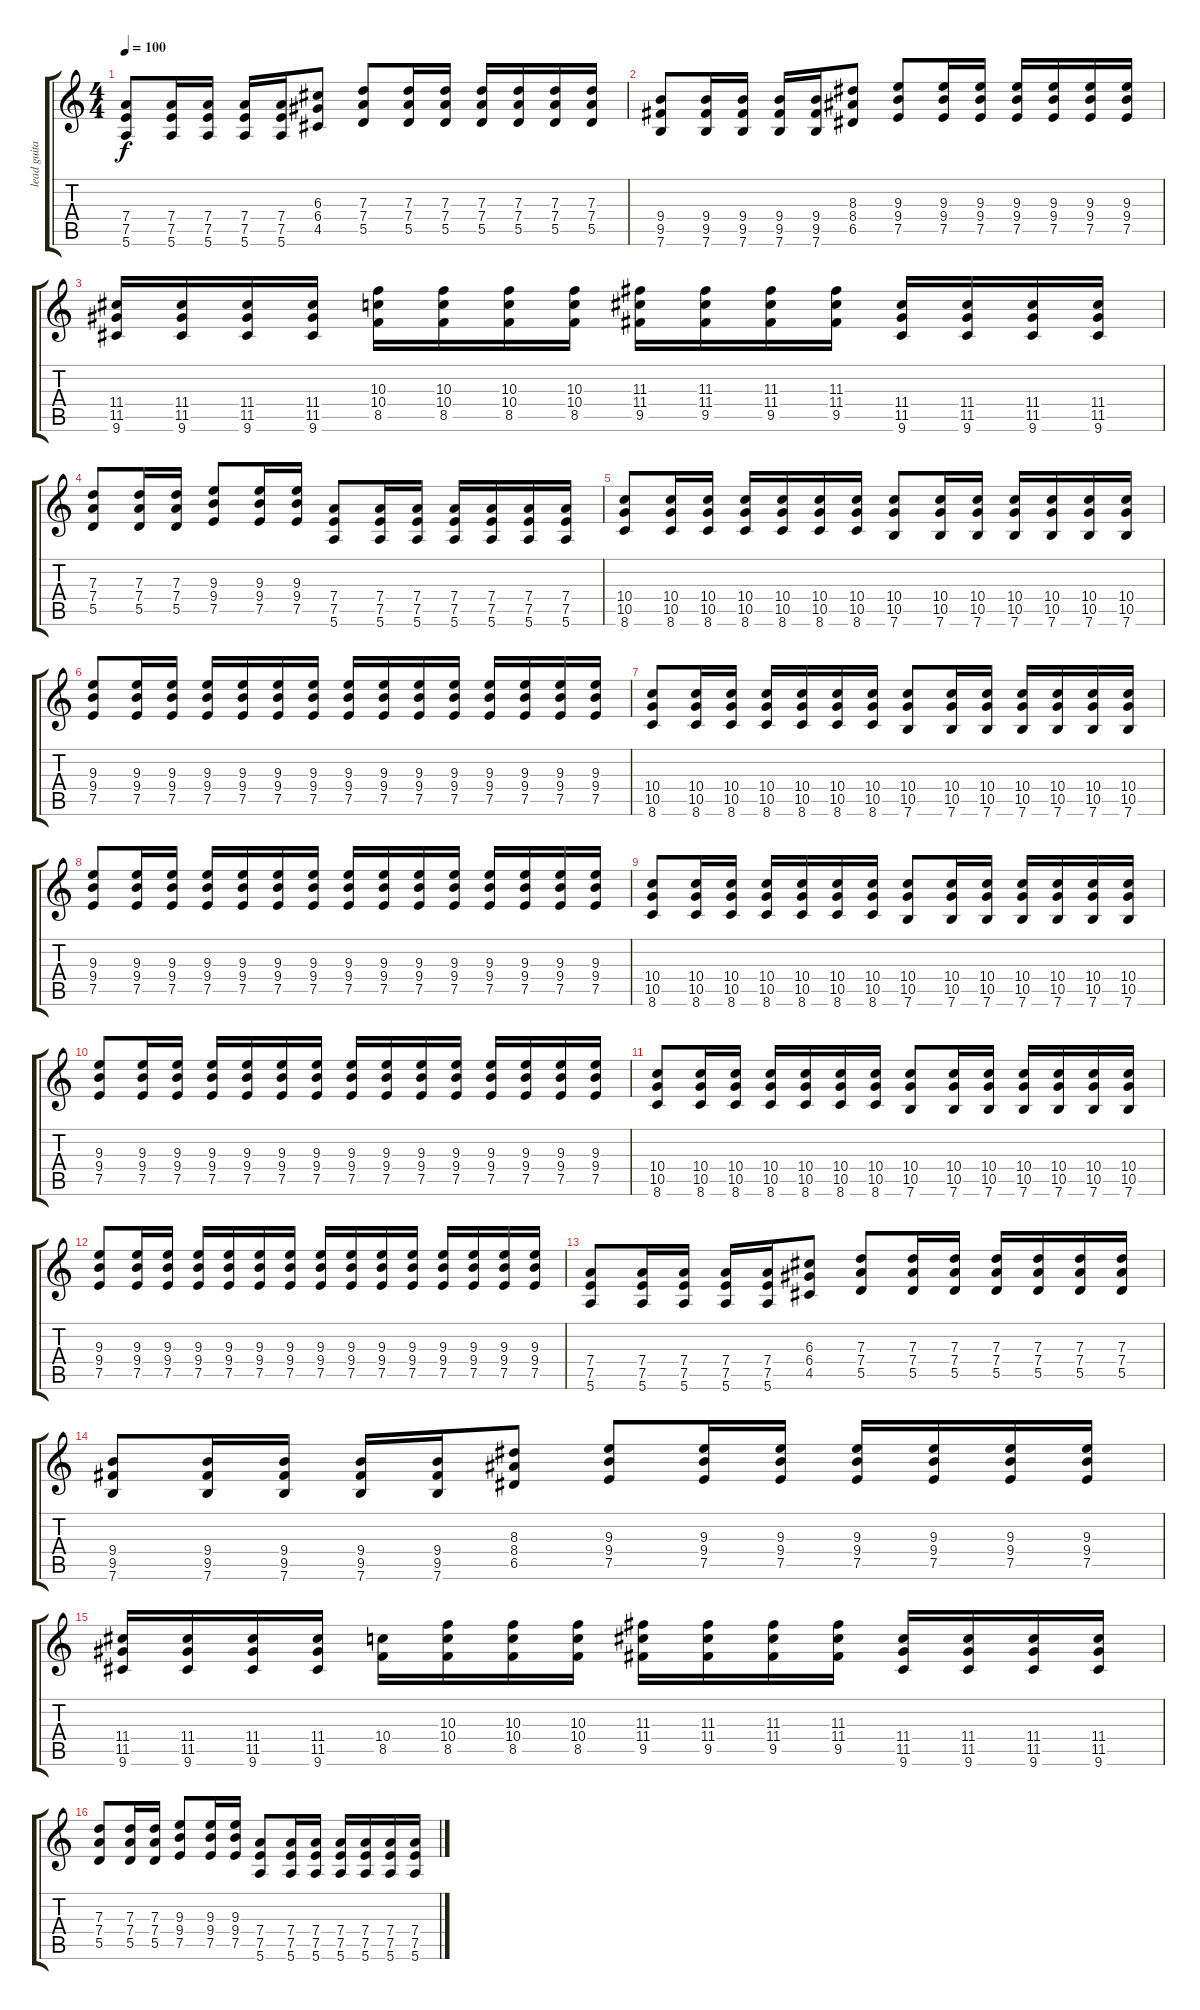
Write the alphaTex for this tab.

\track ("lead guitar" "lead guita") {instrument distortionguitar}
\staff {score tabs}
\tuning (E4 B3 G3 D3 A2 E2) {hide}
\ts (4 4)
\tempo 100
\clef g2
\ks aminor
(7.4 7.5 5.6).8{dy f} (7.4 7.5 5.6).16 (7.4 7.5 5.6).16 (7.4 7.5 5.6).16 (7.4 7.5 5.6).16 (6.3 6.4 4.5).8 (7.3 7.4 5.5).8 (7.3 7.4 5.5).16 (7.3 7.4 5.5).16 (7.3 7.4 5.5).16 (7.3 7.4 5.5).16 (7.3 7.4 5.5).16 (7.3 7.4 5.5).16 |
(9.4 9.5 7.6).8 (9.4 9.5 7.6).16 (9.4 9.5 7.6).16 (9.4 9.5 7.6).16 (9.4 9.5 7.6).16 (8.3 8.4 6.5).8 (9.3 9.4 7.5).8 (9.3 9.4 7.5).16 (9.3 9.4 7.5).16 (9.3 9.4 7.5).16 (9.3 9.4 7.5).16 (9.3 9.4 7.5).16 (9.3 9.4 7.5).16 |
(11.4 11.5 9.6).16 (11.4 11.5 9.6).16 (11.4 11.5 9.6).16 (11.4 11.5 9.6).16 (10.3 10.4 8.5).16 (10.3 10.4 8.5).16 (10.3 10.4 8.5).16 (10.3 10.4 8.5).16 (11.3 11.4 9.5).16 (11.3 11.4 9.5).16 (11.3 11.4 9.5).16 (11.3 11.4 9.5).16 (11.4 11.5 9.6).16 (11.4 11.5 9.6).16 (11.4 11.5 9.6).16 (11.4 11.5 9.6).16 |
(7.3 7.4 5.5).8 (7.3 7.4 5.5).16 (7.3 7.4 5.5).16 (9.3 9.4 7.5).8 (9.3 9.4 7.5).16 (9.3 9.4 7.5).16 (7.4 7.5 5.6).8 (7.4 7.5 5.6).16 (7.4 7.5 5.6).16 (7.4 7.5 5.6).16 (7.4 7.5 5.6).16 (7.4 7.5 5.6).16 (7.4 7.5 5.6).16 |
(10.4 10.5 8.6).8 (10.4 10.5 8.6).16 (10.4 10.5 8.6).16 (10.4 10.5 8.6).16 (10.4 10.5 8.6).16 (10.4 10.5 8.6).16 (10.4 10.5 8.6).16 (10.4 10.5 7.6).8 (10.4 10.5 7.6).16 (10.4 10.5 7.6).16 (10.4 10.5 7.6).16 (10.4 10.5 7.6).16 (10.4 10.5 7.6).16 (10.4 10.5 7.6).16 |
(9.3 9.4 7.5).8 (9.3 9.4 7.5).16 (9.3 9.4 7.5).16 (9.3 9.4 7.5).16 (9.3 9.4 7.5).16 (9.3 9.4 7.5).16 (9.3 9.4 7.5).16 (9.3 9.4 7.5).16 (9.3 9.4 7.5).16 (9.3 9.4 7.5).16 (9.3 9.4 7.5).16 (9.3 9.4 7.5).16 (9.3 9.4 7.5).16 (9.3 9.4 7.5).16 (9.3 9.4 7.5).16 |
(10.4 10.5 8.6).8 (10.4 10.5 8.6).16 (10.4 10.5 8.6).16 (10.4 10.5 8.6).16 (10.4 10.5 8.6).16 (10.4 10.5 8.6).16 (10.4 10.5 8.6).16 (10.4 10.5 7.6).8 (10.4 10.5 7.6).16 (10.4 10.5 7.6).16 (10.4 10.5 7.6).16 (10.4 10.5 7.6).16 (10.4 10.5 7.6).16 (10.4 10.5 7.6).16 |
(9.3 9.4 7.5).8 (9.3 9.4 7.5).16 (9.3 9.4 7.5).16 (9.3 9.4 7.5).16 (9.3 9.4 7.5).16 (9.3 9.4 7.5).16 (9.3 9.4 7.5).16 (9.3 9.4 7.5).16 (9.3 9.4 7.5).16 (9.3 9.4 7.5).16 (9.3 9.4 7.5).16 (9.3 9.4 7.5).16 (9.3 9.4 7.5).16 (9.3 9.4 7.5).16 (9.3 9.4 7.5).16 |
(10.4 10.5 8.6).8 (10.4 10.5 8.6).16 (10.4 10.5 8.6).16 (10.4 10.5 8.6).16 (10.4 10.5 8.6).16 (10.4 10.5 8.6).16 (10.4 10.5 8.6).16 (10.4 10.5 7.6).8 (10.4 10.5 7.6).16 (10.4 10.5 7.6).16 (10.4 10.5 7.6).16 (10.4 10.5 7.6).16 (10.4 10.5 7.6).16 (10.4 10.5 7.6).16 |
(9.3 9.4 7.5).8 (9.3 9.4 7.5).16 (9.3 9.4 7.5).16 (9.3 9.4 7.5).16 (9.3 9.4 7.5).16 (9.3 9.4 7.5).16 (9.3 9.4 7.5).16 (9.3 9.4 7.5).16 (9.3 9.4 7.5).16 (9.3 9.4 7.5).16 (9.3 9.4 7.5).16 (9.3 9.4 7.5).16 (9.3 9.4 7.5).16 (9.3 9.4 7.5).16 (9.3 9.4 7.5).16 |
(10.4 10.5 8.6).8 (10.4 10.5 8.6).16 (10.4 10.5 8.6).16 (10.4 10.5 8.6).16 (10.4 10.5 8.6).16 (10.4 10.5 8.6).16 (10.4 10.5 8.6).16 (10.4 10.5 7.6).8 (10.4 10.5 7.6).16 (10.4 10.5 7.6).16 (10.4 10.5 7.6).16 (10.4 10.5 7.6).16 (10.4 10.5 7.6).16 (10.4 10.5 7.6).16 |
(9.3 9.4 7.5).8 (9.3 9.4 7.5).16 (9.3 9.4 7.5).16 (9.3 9.4 7.5).16 (9.3 9.4 7.5).16 (9.3 9.4 7.5).16 (9.3 9.4 7.5).16 (9.3 9.4 7.5).16 (9.3 9.4 7.5).16 (9.3 9.4 7.5).16 (9.3 9.4 7.5).16 (9.3 9.4 7.5).16 (9.3 9.4 7.5).16 (9.3 9.4 7.5).16 (9.3 9.4 7.5).16 |
(7.4 7.5 5.6).8 (7.4 7.5 5.6).16 (7.4 7.5 5.6).16 (7.4 7.5 5.6).16 (7.4 7.5 5.6).16 (6.3 6.4 4.5).8 (7.3 7.4 5.5).8 (7.3 7.4 5.5).16 (7.3 7.4 5.5).16 (7.3 7.4 5.5).16 (7.3 7.4 5.5).16 (7.3 7.4 5.5).16 (7.3 7.4 5.5).16 |
(9.4 9.5 7.6).8 (9.4 9.5 7.6).16 (9.4 9.5 7.6).16 (9.4 9.5 7.6).16 (9.4 9.5 7.6).16 (8.3 8.4 6.5).8 (9.3 9.4 7.5).8 (9.3 9.4 7.5).16 (9.3 9.4 7.5).16 (9.3 9.4 7.5).16 (9.3 9.4 7.5).16 (9.3 9.4 7.5).16 (9.3 9.4 7.5).16 |
(11.4 11.5 9.6).16 (11.4 11.5 9.6).16 (11.4 11.5 9.6).16 (11.4 11.5 9.6).16 (10.4 8.5).16 (10.3 10.4 8.5).16 (10.3 10.4 8.5).16 (10.3 10.4 8.5).16 (11.3 11.4 9.5).16 (11.3 11.4 9.5).16 (11.3 11.4 9.5).16 (11.3 11.4 9.5).16 (11.4 11.5 9.6).16 (11.4 11.5 9.6).16 (11.4 11.5 9.6).16 (11.4 11.5 9.6).16 |
(7.3 7.4 5.5).8 (7.3 7.4 5.5).16 (7.3 7.4 5.5).16 (9.3 9.4 7.5).8 (9.3 9.4 7.5).16 (9.3 9.4 7.5).16 (7.4 7.5 5.6).8 (7.4 7.5 5.6).16 (7.4 7.5 5.6).16 (7.4 7.5 5.6).16 (7.4 7.5 5.6).16 (7.4 7.5 5.6).16 (7.4 7.5 5.6).16
